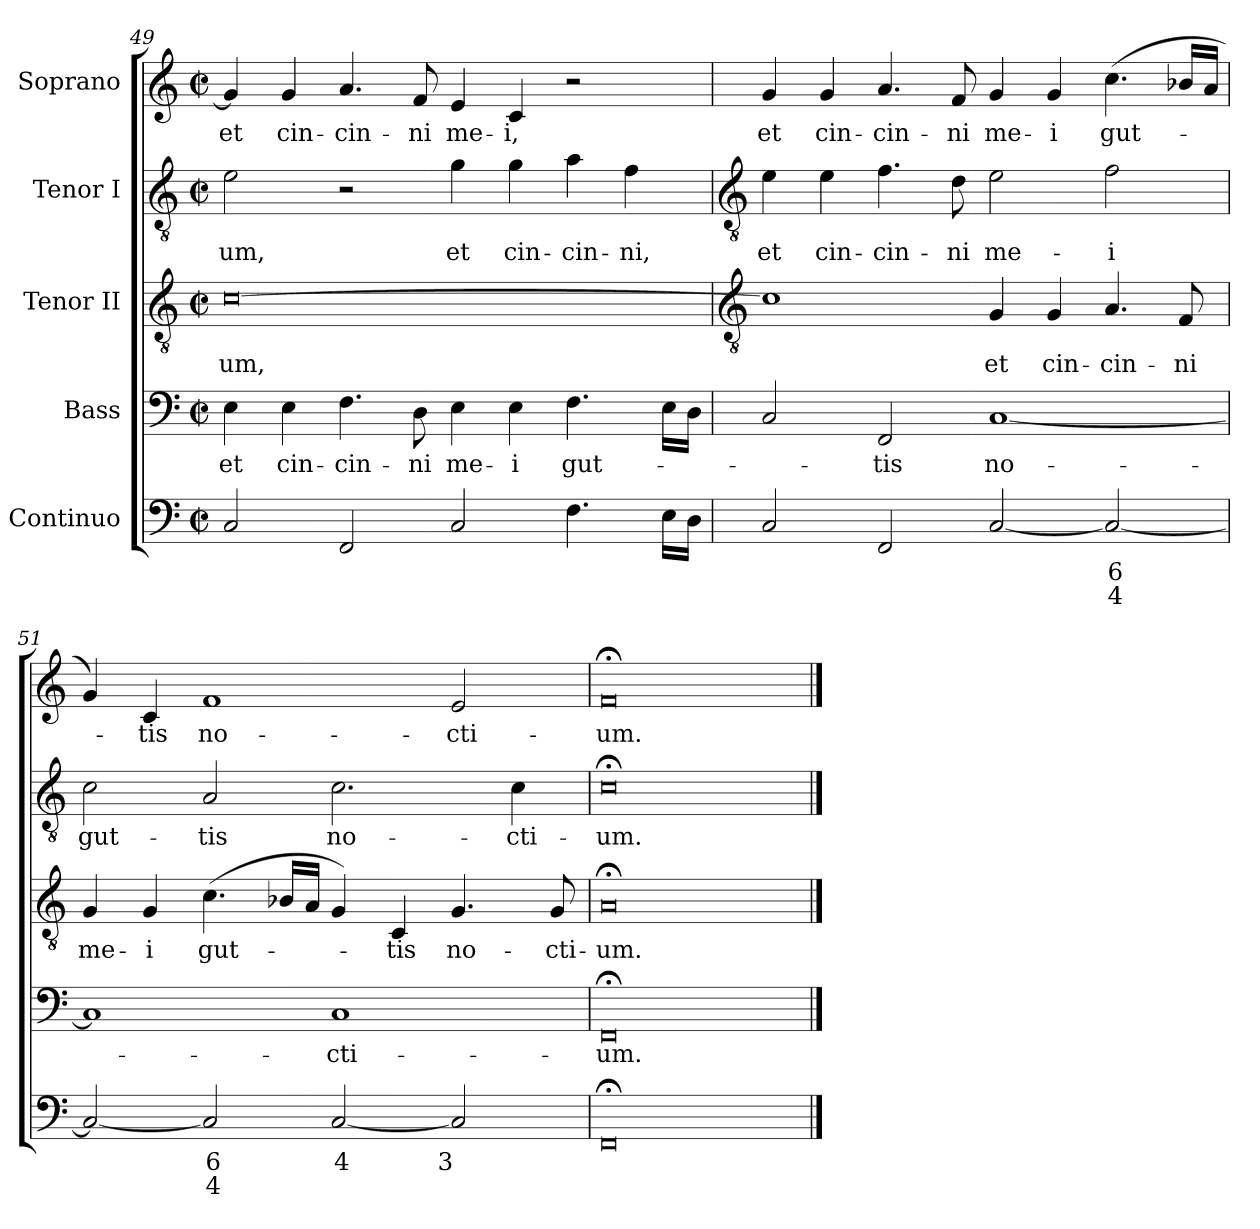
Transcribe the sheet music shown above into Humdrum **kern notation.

**kern	**text	**text	**kern	**text	**kern	**text	**kern	**text	**kern	**text
*part5	*part5	*part5	*part4	*part4	*part3	*part3	*part2	*part2	*part1	*part1
*staff5	*staff5	*staff5	*staff4	*staff4	*staff3	*staff3	*staff2	*staff2	*staff1	*staff1
*I"Continuo	*	*	*I"Bass	*	*I"Tenor II	*	*I"Tenor I	*	*I"Soprano	*
*clefF4	*	*	*clefF4	*	*clefGv2	*	*clefGv2	*	*clefG2	*
*k[]	*	*	*k[]	*	*k[]	*	*k[]	*	*k[]	*
*C:	*	*	*C:	*	*C:	*	*C:	*	*C:	*
*M4/2	*	*	*M4/2	*	*M4/2	*	*M4/2	*	*M4/2	*
*met(c|)	*	*	*met(c|)	*	*met(c|)	*	*met(c|)	*	*met(c|)	*
=49	=49	=49	=49	=49	=49	=49	=49	=49	=49	=49
!	!	!	!	!LO:LY:b	!	!LO:LY:b	!	!LO:LY:b	!	!LO:LY:b
2C	.	.	4E	et	[0c	-um,	2e	-um,	4g]	et
!	!	!	!	!LO:LY:b	!	!	!	!	!	!LO:LY:b
.	.	.	4E	cin-	.	.	.	.	4g	cin-
!	!	!	!	!LO:LY:b	!	!	!	!	!	!LO:LY:b
2FF	.	.	4.F	-cin-	.	.	2r	.	4.a	-cin-
!	!	!	!	!LO:LY:b	!	!	!	!	!	!LO:LY:b
.	.	.	8D	-ni	.	.	.	.	8f	-ni
!	!	!	!	!LO:LY:b	!	!	!	!LO:LY:b	!	!LO:LY:b
2C	.	.	4E	me-	.	.	4g	et	4e	me-
!	!	!	!	!LO:LY:b	!	!	!	!LO:LY:b	!	!LO:LY:b
.	.	.	4E	-i	.	.	4g	cin-	4c	-i,
!	!	!	!	!LO:LY:b	!	!	!	!LO:LY:b	!	!
4.F	.	.	4.F	gut-	.	.	4a	-cin-	2r	.
!	!	!	!	!	!	!	!	!LO:LY:b	!	!
.	.	.	.	.	.	.	4f	-ni,	.	.
16ELL	.	.	16ELL	.	.	.	.	.	.	.
16DJJ	.	.	16DJJ	.	.	.	.	.	.	.
!!LO:LB:g=z
=50	=50	=50	=50	=50	=50	=50	=50	=50	=50	=50
*	*	*	*	*	*clefGv2	*	*clefGv2	*	*	*
!	!	!	!	!	!	!	!	!LO:LY:b	!	!LO:LY:b
2C	.	.	2C	.	1c]	.	4e	et	4g	et
!	!	!	!	!	!	!	!	!LO:LY:b	!	!LO:LY:b
.	.	.	.	.	.	.	4e	cin-	4g	cin-
!	!	!	!	!LO:LY:b	!	!	!	!LO:LY:b	!	!LO:LY:b
2FF	.	.	2FF	tis	.	.	4.f	-cin-	4.a	-cin-
!	!	!	!	!	!	!	!	!LO:LY:b	!	!LO:LY:b
.	.	.	.	.	.	.	8d	-ni	8f	-ni
!	!	!	!	!LO:LY:b	!	!LO:LY:b	!	!LO:LY:b	!	!LO:LY:b
[2C	.	.	[1C	no-	4G	et	2e	me-	4g	me-
!	!	!	!	!	!	!LO:LY:b	!	!	!	!LO:LY:b
.	.	.	.	.	4G	cin-	.	.	4g	-i
!	!LO:LY:b	!LO:LY:b	!	!	!	!LO:LY:b	!	!LO:LY:b	!	!LO:LY:b
2C_	6	4	.	.	4.A	-cin-	2f	-i	(<4.cc	gut-
!	!	!	!	!	!	!LO:LY:b	!	!	!	!
.	.	.	.	.	8F	-ni	.	.	16b-XLL	.
.	.	.	.	.	.	.	.	.	16aJJ	.
=51	=51	=51	=51	=51	=51	=51	=51	=51	=51	=51
!	!	!	!	!	!	!LO:LY:b	!	!LO:LY:b	!	!
2C_	.	.	1C]	.	4G	me-	2c	gut-	4g)	.
!	!	!	!	!	!	!LO:LY:b	!	!	!	!LO:LY:b
.	.	.	.	.	4G	-i	.	.	4c	tis
!	!LO:LY:b	!LO:LY:b	!	!	!	!LO:LY:b	!	!LO:LY:b	!	!LO:LY:b
2C]	6	4	.	.	(<4.c	gut-	2A	-tis	1f	no-
.	.	.	.	.	16B-XLL	.	.	.	.	.
.	.	.	.	.	16AJJ	.	.	.	.	.
!	!LO:LY:b	!	!	!LO:LY:b	!	!	!	!LO:LY:b	!	!
[2C	4	.	1C	cti-	4G)	.	2.c	no-	.	.
!	!	!	!	!	!	!LO:LY:b	!	!	!	!
.	.	.	.	.	4C	tis	.	.	.	.
!	!LO:LY:b	!	!	!	!	!LO:LY:b	!	!	!	!LO:LY:b
2C]	3	.	.	.	4.G	no-	.	.	2e	-cti-
!	!	!	!	!	!	!	!	!LO:LY:b	!	!
.	.	.	.	.	.	.	4c	-cti-	.	.
!	!	!	!	!	!	!LO:LY:b	!	!	!	!
.	.	.	.	.	8G	-cti-	.	.	.	.
=52	=52	=52	=52	=52	=52	=52	=52	=52	=52	=52
!	!	!	!	!LO:LY:b	!	!LO:LY:b	!	!LO:LY:b	!	!LO:LY:b
0FF;<	.	.	0FF;<	-um.	0A;<	-um.	0c;<	-um.	0f;<	-um.
==	==	==	==	==	==	==	==	==	==	==
*-	*-	*-	*-	*-	*-	*-	*-	*-	*-	*-
